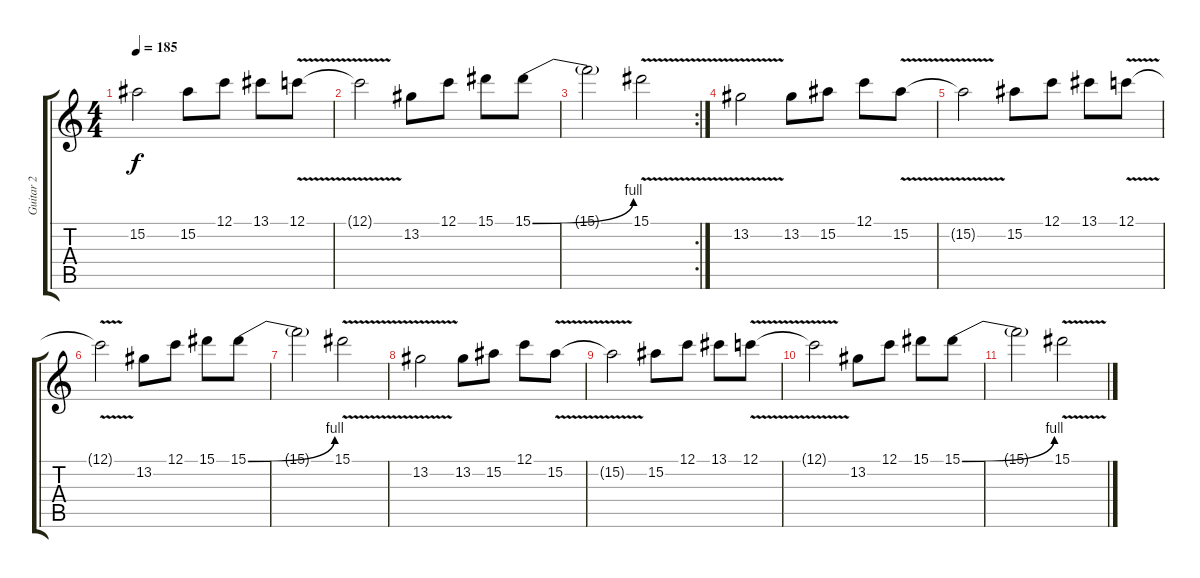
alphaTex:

\track ("Guitar 2" "Guitar 2") {instrument overdrivenguitar}
\staff {score tabs}
\tuning (C4 G3 Eb3 Bb2 F2 C2) {hide}
\ts (4 4)
\tempo 185
\clef g2
\ks c
15.2{t}.2{dy f} 15.2.8 12.1.8 13.1.8 12.1{v}.8 |
12.1{t}.2 13.2.8 12.1.8 15.1.8 15.1{be (bend 0 0 60 4)}.8 |
\rc 2
15.1{t}.2 15.1{v}.2 |
13.2{v}.2 13.2.8 15.2.8 12.1.8 15.2{v}.8 |
15.2{t}.2 15.2.8 12.1.8 13.1.8 12.1{v}.8 |
12.1{t}.2 13.2.8 12.1.8 15.1.8 15.1{be (bend 0 0 60 4)}.8 |
15.1{t}.2 15.1{v}.2 |
13.2{v}.2 13.2.8 15.2.8 12.1.8 15.2{v}.8 |
15.2{t}.2 15.2.8 12.1.8 13.1.8 12.1{v}.8 |
12.1{t}.2 13.2.8 12.1.8 15.1.8 15.1{be (bend 0 0 60 4)}.8 |
15.1{t}.2 15.1{v}.2
